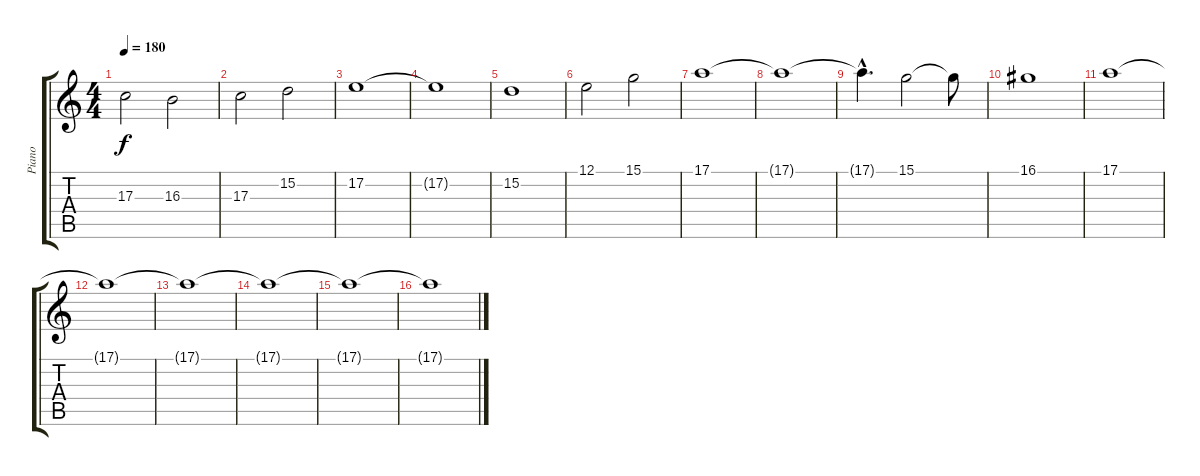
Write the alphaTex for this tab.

\track ("Piano" "Piano") {instrument acousticgrandpiano}
\staff {score tabs}
\tuning (E4 B3 G3 D3 A2 E2) {hide}
\ts (4 4)
\tempo 180
\clef g2
\ks c
17.3.2{dy f} 16.3.2 |
17.3.2 15.2.2 |
17.2.1 |
17.2{t}.1 |
15.2.1 |
12.1.2 15.1.2 |
17.1.1 |
17.1{t}.1 |
17.1{hac t}.4{d} 15.1.2 15.1{t}.8 |
16.1.1 |
17.1.1 |
17.1{t}.1 |
17.1{t}.1 |
17.1{t}.1 |
17.1{t}.1 |
17.1{t}.1
